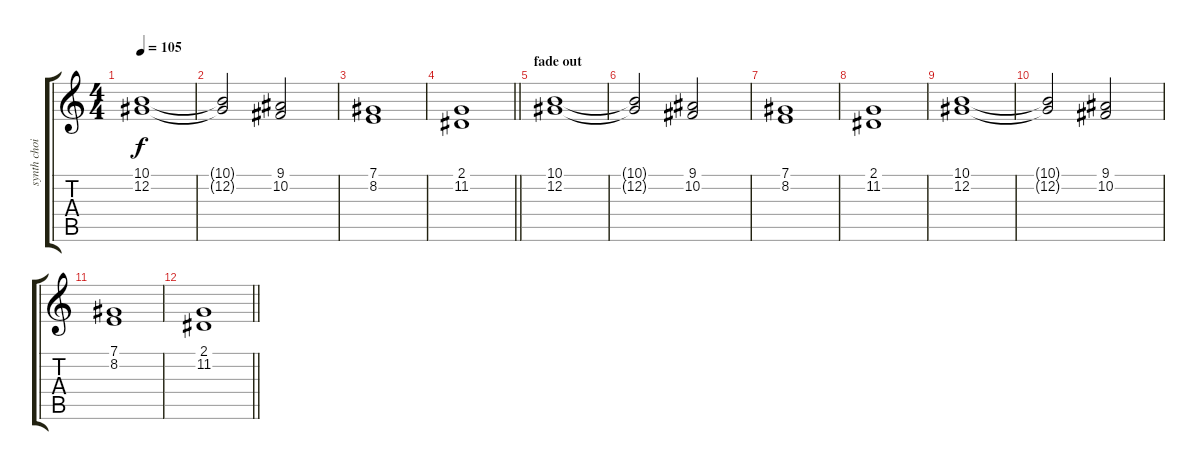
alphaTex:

\track ("synth choir" "synth choi") {instrument choiraahs}
\staff {score tabs}
\tuning (Db4 Ab3 E3 B2 Gb2 Db2) {hide}
\ts (4 4)
\tempo 105
\clef g2
\ks c
(10.1 12.2).1{dy f} |
(10.1{t} 12.2{t}).2 (9.1 10.2).2 |
(7.1 8.2).1 |
\barLineRight lightlight
(2.1 11.2).1 |
\section ("" "fade out")
(10.1 12.2).1 |
(10.1{t} 12.2{t}).2 (9.1 10.2).2 |
(7.1 8.2).1 |
(2.1 11.2).1 |
(10.1 12.2).1 |
(10.1{t} 12.2{t}).2 (9.1 10.2).2 |
(7.1 8.2).1 |
\barLineRight lightlight
(2.1 11.2).1
